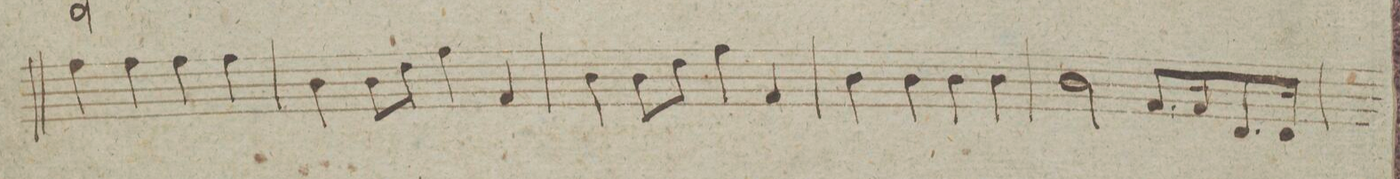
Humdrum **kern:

**kern	**dynam
*I"Viola	*
*clefC3	*
*k[]	*
*met(c|)	*
*M2/2	*
4g\	.
4g\	.
4g\	.
4g\	.
=216	=216
4c\	.
8c\L	.
8e\J	.
4g\	.
4G/	.
=217	=217
4c\	.
8c\L	.
8e\J	.
4g\	.
4G/	.
=218	=218
4c\	.
4c\	.
4c\	.
4c\	.
=219	=219
2c\	.
8.G/L	.
16G/K	.
8.E/	.
16E/Jk	.
=220	=220
*-	*-
